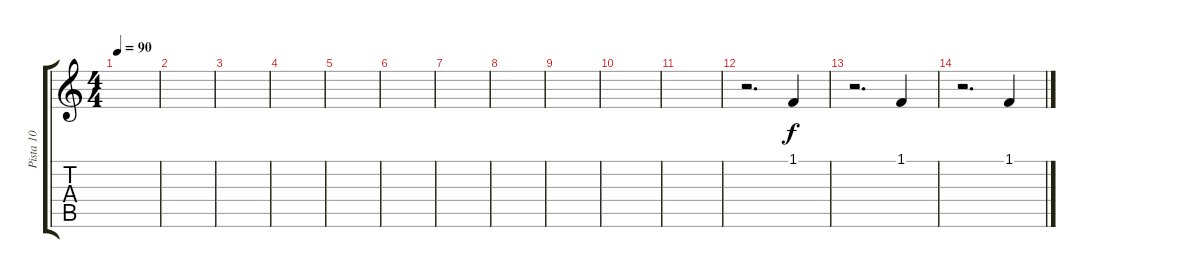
\track ("Pista 10" "Pista 10") {instrument reversecymbal}
\staff {score tabs}
\tuning (E4 B3 G3 D3 A2 E2) {hide}
\ts (4 4)
\tempo 90
\clef g2
\ks c
|
|
|
|
|
|
|
|
|
|
|
r.2{d} 1.1.4 |
r.2{d} 1.1.4 |
r.2{d} 1.1.4
